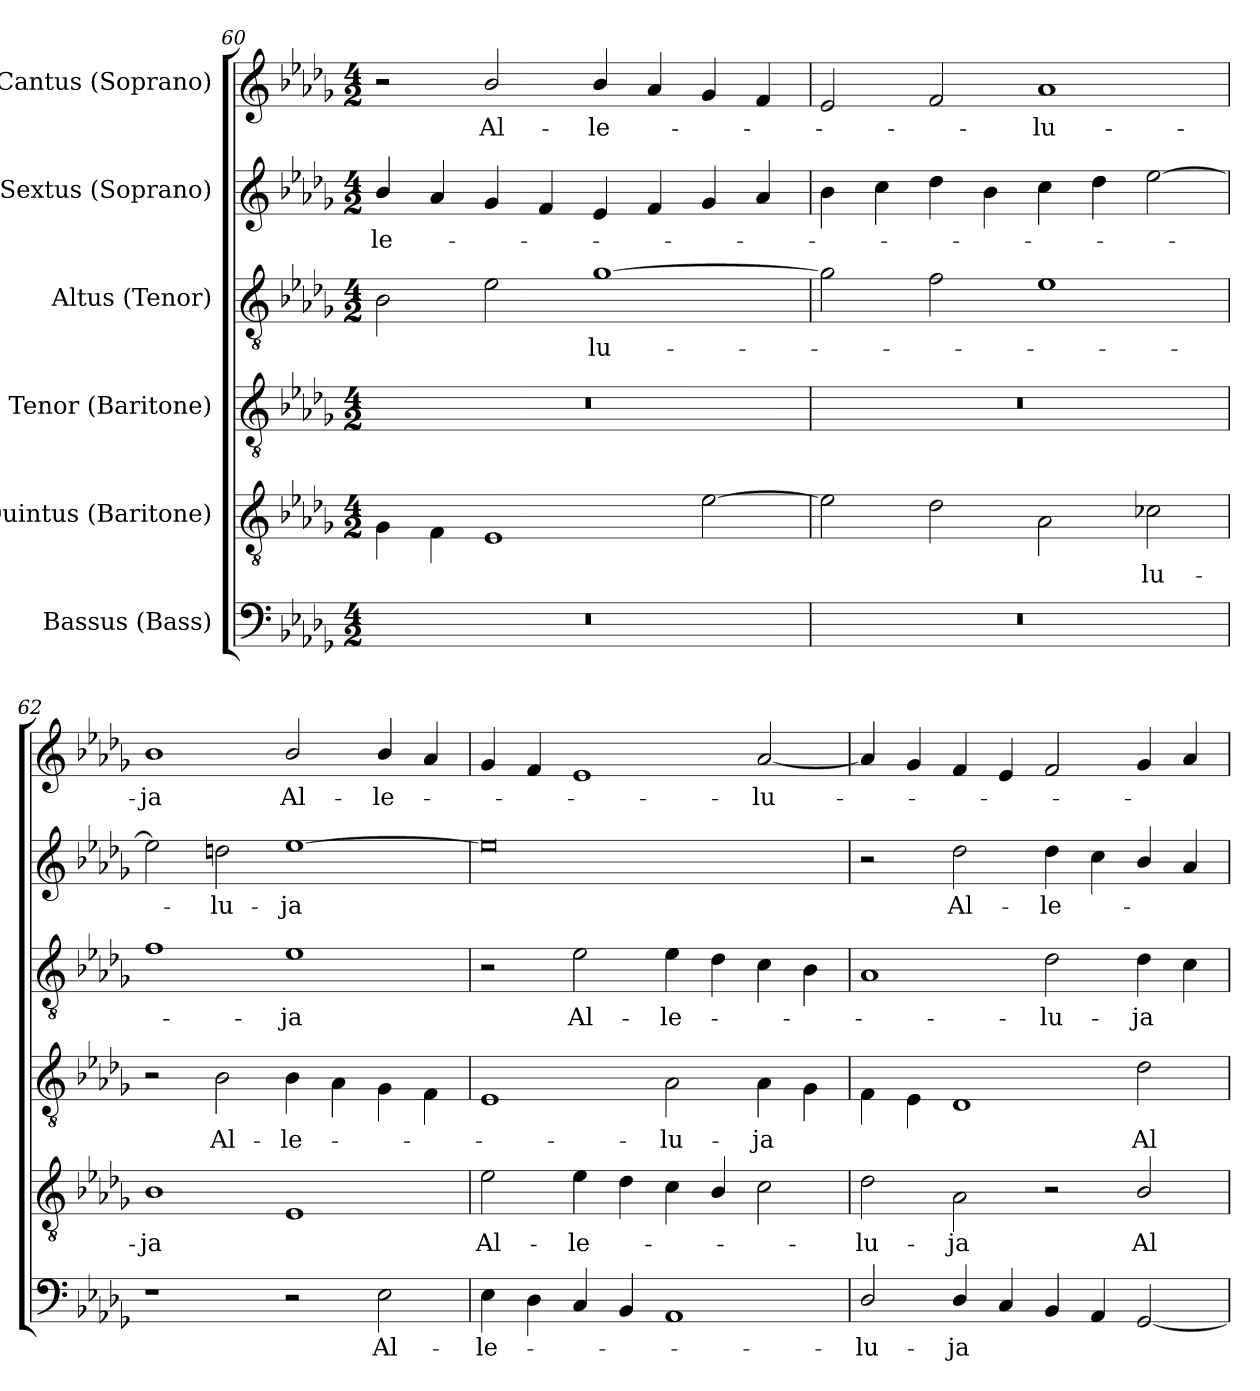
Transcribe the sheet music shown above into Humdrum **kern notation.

**kern	**text	**kern	**text	**kern	**text	**kern	**text	**kern	**text	**kern	**text
*part6	*part6	*part5	*part5	*part4	*part4	*part3	*part3	*part2	*part2	*part1	*part1
*staff6	*staff6	*staff5	*staff5	*staff4	*staff4	*staff3	*staff3	*staff2	*staff2	*staff1	*staff1
*I"Bassus (Bass)	*	*I"Quintus (Baritone)	*	*I"Tenor (Baritone)	*	*I"Altus (Tenor)	*	*I"Sextus (Soprano)	*	*I"Cantus (Soprano)	*
*clefF4	*	*clefGv2	*	*clefGv2	*	*clefGv2	*	*clefG2	*	*clefG2	*
*	*	*ITrd7c12	*	*ITrd7c12	*	*ITrd7c12	*	*	*	*	*
*k[b-e-a-d-g-]	*	*k[b-e-a-d-g-]	*	*k[b-e-a-d-g-]	*	*k[b-e-a-d-g-]	*	*k[b-e-a-d-g-]	*	*k[b-e-a-d-g-]	*
*D-:	*	*D-:	*	*D-:	*	*D-:	*	*D-:	*	*D-:	*
*M4/2	*	*M4/2	*	*M4/2	*	*M4/2	*	*M4/2	*	*M4/2	*
=60	=60	=60	=60	=60	=60	=60	=60	=60	=60	=60	=60
!LO:N:vis=1	!	!	!	!LO:N:vis=1	!	!	!	!	!	!	!
!	!	!	!	!	!	!	!	!	!LO:LY:b:color=#000000	!	!
0r	.	4GG-i\	.	0r	.	2BB-i\	.	4b-i/	-le-	2r	.
.	.	4FFi\	.	.	.	.	.	4a-i/	.	.	.
!	!	!	!	!	!	!	!	!	!	!	!LO:LY:b:color=#000000
.	.	1EE-i	.	.	.	2E-i\	.	4g-i/	.	2b-i/	Al-
.	.	.	.	.	.	.	.	4fi/	.	.	.
!	!	!	!	!	!	!	!LO:LY:b:color=#000000	!	!	!	!
!	!	!	!	!	!	!	!	!	!	!	!LO:LY:b:color=#000000
.	.	.	.	.	.	[1G-i	-lu-	4e-i/	.	4b-i/	-le-
.	.	.	.	.	.	.	.	4fi/	.	4a-i/	.
.	.	[2E-i\	.	.	.	.	.	4g-i/	.	4g-i/	.
.	.	.	.	.	.	.	.	4a-i/	.	4fi/	.
=61	=61	=61	=61	=61	=61	=61	=61	=61	=61	=61	=61
!LO:N:vis=1	!	!	!	!LO:N:vis=1	!	!	!	!	!	!	!
0r	.	2E-i\]	.	0r	.	2G-i\]	.	4b-i\	.	2e-i/	.
.	.	.	.	.	.	.	.	4cci\	.	.	.
.	.	2D-i\	.	.	.	2Fi\	.	4dd-i\	.	2fi/	.
.	.	.	.	.	.	.	.	4b-i\	.	.	.
!	!	!	!	!	!	!	!	!	!	!	!LO:LY:b:color=#000000
.	.	2AA-i\	.	.	.	1E-i	.	4cci\	.	1a-i	-lu-
.	.	.	.	.	.	.	.	4dd-i\	.	.	.
!	!	!	!LO:LY:b:color=#000000	!	!	!	!	!	!	!	!
.	.	2C-Xi\	-lu-	.	.	.	.	[2ee-i\	.	.	.
!!LO:LB:g=z
=62	=62	=62	=62	=62	=62	=62	=62	=62	=62	=62	=62
!	!	!	!LO:LY:b:color=#000000	!	!	!	!	!	!	!	!
!	!	!	!	!	!	!	!	!	!	!	!LO:LY:b:color=#000000
1r	.	1BB-i	-ja	2r	.	1Fi	.	2ee-i\]	.	1b-i	-ja
!	!	!	!	!	!LO:LY:b:color=#000000	!	!	!	!	!	!
!	!	!	!	!	!	!	!	!	!LO:LY:b:color=#000000	!	!
.	.	.	.	2BB-i\	Al-	.	.	2ddni\	-lu-	.	.
!	!	!	!	!	!LO:LY:b:color=#000000	!	!	!	!	!	!
!	!	!	!	!	!	!	!LO:LY:b:color=#000000	!	!	!	!
!	!	!	!	!	!	!	!	!	!LO:LY:b:color=#000000	!	!
!	!	!	!	!	!	!	!	!	!	!	!LO:LY:b:color=#000000
2r	.	1EE-i	.	4BB-i\	-le-	1E-i	-ja	[1ee-i	-ja	2b-i/	Al-
.	.	.	.	4AA-i\	.	.	.	.	.	.	.
!	!LO:LY:b:color=#000000	!	!	!	!	!	!	!	!	!	!
!	!	!	!	!	!	!	!	!	!	!	!LO:LY:b:color=#000000
2E-i\	Al-	.	.	4GG-i\	.	.	.	.	.	4b-i/	-le-
.	.	.	.	4FFi\	.	.	.	.	.	4a-i/	.
=63	=63	=63	=63	=63	=63	=63	=63	=63	=63	=63	=63
!	!LO:LY:b:color=#000000	!	!	!	!	!	!	!	!	!	!
!	!	!	!LO:LY:b:color=#000000	!	!	!	!	!	!	!	!
4E-i\	-le-	2E-i\	Al-	1EE-i	.	2r	.	0ee-i]	.	4g-i/	.
4D-i\	.	.	.	.	.	.	.	.	.	4fi/	.
!	!	!	!LO:LY:b:color=#000000	!	!	!	!	!	!	!	!
!	!	!	!	!	!	!	!LO:LY:b:color=#000000	!	!	!	!
4Ci/	.	4E-i\	-le-	.	.	2E-i\	Al-	.	.	1e-i	.
4BB-i/	.	4D-i\	.	.	.	.	.	.	.	.	.
!	!	!	!	!	!LO:LY:b:color=#000000	!	!	!	!	!	!
!	!	!	!	!	!	!	!LO:LY:b:color=#000000	!	!	!	!
1AA-i	.	4Ci\	.	2AA-i\	-lu-	4E-i\	-le-	.	.	.	.
.	.	4BB-i/	.	.	.	4D-i\	.	.	.	.	.
!	!	!	!	!	!LO:LY:b:color=#000000	!	!	!	!	!	!
!	!	!	!	!	!	!	!	!	!	!	!LO:LY:b:color=#000000
.	.	2Ci\	.	4AA-i\	-ja	4Ci\	.	.	.	[2a-i/	-lu-
.	.	.	.	4GG-i\	.	4BB-i\	.	.	.	.	.
=64	=64	=64	=64	=64	=64	=64	=64	=64	=64	=64	=64
!	!LO:LY:b:color=#000000	!	!	!	!	!	!	!	!	!	!
!	!	!	!LO:LY:b:color=#000000	!	!	!	!	!	!	!	!
2D-i/	-lu-	2D-i\	-lu-	4FFi\	.	1AA-i	.	2r	.	4a-i/]	.
.	.	.	.	4EE-i\	.	.	.	.	.	4g-i/	.
!	!LO:LY:b:color=#000000	!	!	!	!	!	!	!	!	!	!
!	!	!	!LO:LY:b:color=#000000	!	!	!	!	!	!	!	!
!	!	!	!	!	!	!	!	!	!LO:LY:b:color=#000000	!	!
4D-i/	-ja	2AA-i\	-ja	1DD-i	.	.	.	2dd-i\	Al-	4fi/	.
4Ci/	.	.	.	.	.	.	.	.	.	4e-i/	.
!	!	!	!	!	!	!	!LO:LY:b:color=#000000	!	!	!	!
!	!	!	!	!	!	!	!	!	!LO:LY:b:color=#000000	!	!
4BB-i/	.	2r	.	.	.	2D-i\	-lu-	4dd-i\	-le-	2fi/	.
4AA-i/	.	.	.	.	.	.	.	4cci\	.	.	.
!	!	!	!LO:LY:b:color=#000000	!	!	!	!	!	!	!	!
!	!	!	!	!	!LO:LY:b:color=#000000	!	!	!	!	!	!
!	!	!	!	!	!	!	!LO:LY:b:color=#000000	!	!	!	!
[2GG-i/	.	2BB-i/	Al-	2D-i\	Al-	4D-i\	-ja	4b-i/	.	4g-i/	.
.	.	.	.	.	.	4Ci\	.	4a-i/	.	4a-i/	.
=	=	=	=	=	=	=	=	=	=	=	=
*-	*-	*-	*-	*-	*-	*-	*-	*-	*-	*-	*-
